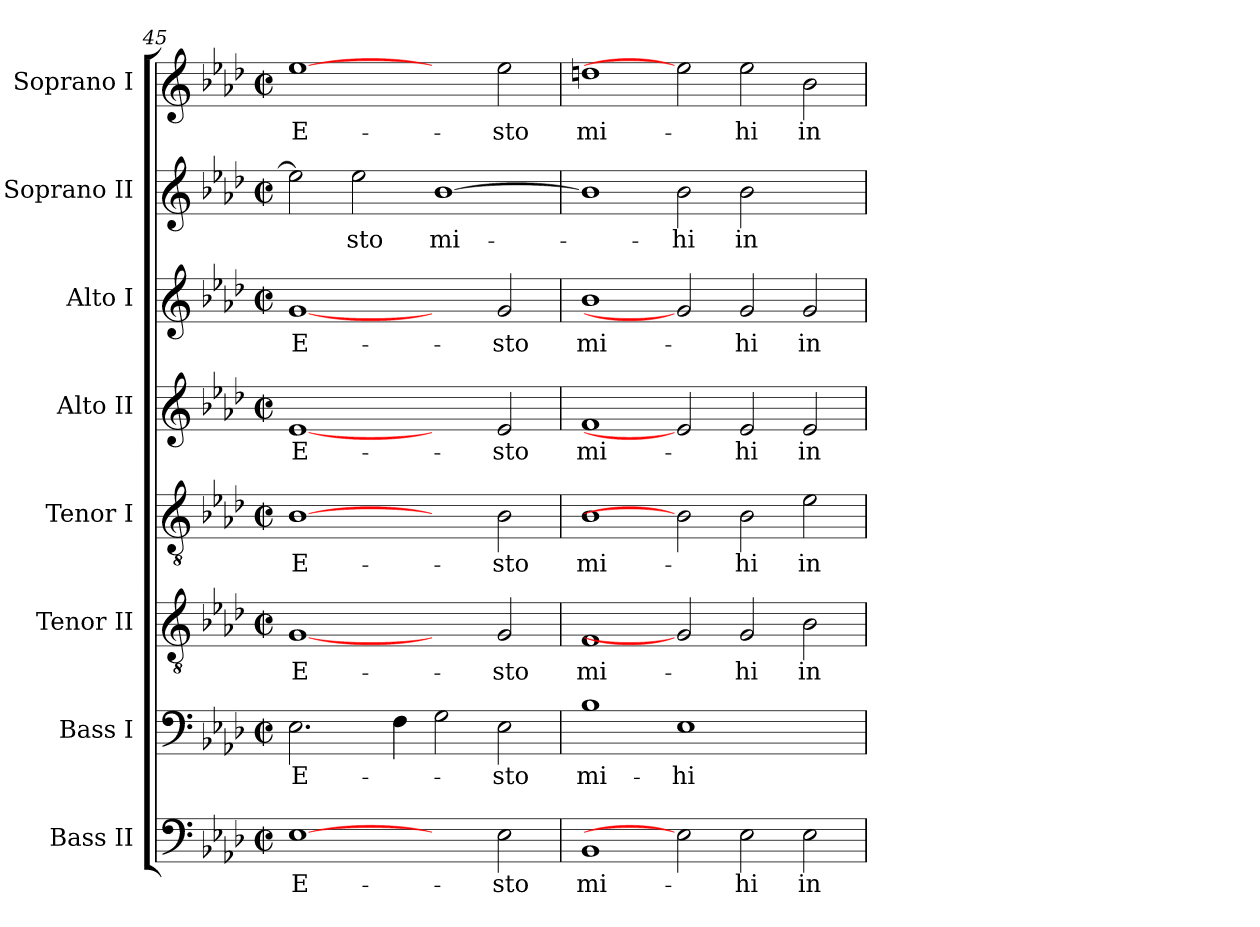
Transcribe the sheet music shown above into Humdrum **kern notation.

**kern	**text	**kern	**text	**kern	**text	**kern	**text	**kern	**text	**kern	**text	**kern	**text	**kern	**text
*part8	*part8	*part7	*part7	*part6	*part6	*part5	*part5	*part4	*part4	*part3	*part3	*part2	*part2	*part1	*part1
*staff8	*staff8	*staff7	*staff7	*staff6	*staff6	*staff5	*staff5	*staff4	*staff4	*staff3	*staff3	*staff2	*staff2	*staff1	*staff1
*I"Bass II	*	*I"Bass I	*	*I"Tenor II	*	*I"Tenor I	*	*I"Alto II	*	*I"Alto I	*	*I"Soprano II	*	*I"Soprano I	*
*I'B.	*	*	*	*	*	*I'T.	*	*	*	*I'A.	*	*	*	*	*
!!LO:PB:g=z
*clefF4	*	*clefF4	*	*clefGv2	*	*clefGv2	*	*clefG2	*	*clefG2	*	*clefG2	*	*clefG2	*
*	*	*	*	*ITrd7c12	*	*ITrd7c12	*	*ITrd7c12	*	*ITrd7c12	*	*	*	*	*
*k[b-e-a-d-]	*	*k[b-e-a-d-]	*	*k[b-e-a-d-]	*	*k[b-e-a-d-]	*	*k[b-e-a-d-]	*	*k[b-e-a-d-]	*	*k[b-e-a-d-]	*	*k[b-e-a-d-]	*
*A-:	*	*A-:	*	*A-:	*	*A-:	*	*A-:	*	*A-:	*	*A-:	*	*A-:	*
*M2/2	*	*M2/2	*	*M2/2	*	*M2/2	*	*M2/2	*	*M2/2	*	*M2/2	*	*M2/2	*
*met(c|)	*	*met(c|)	*	*met(c|)	*	*met(c|)	*	*met(c|)	*	*met(c|)	*	*met(c|)	*	*met(c|)	*
=45	=45	=45	=45	=45	=45	=45	=45	=45	=45	=45	=45	=45	=45	=45	=45
!	!LO:LY:b:color=#000000	!	!	!	!	!	!	!	!	!	!	!	!	!	!
!	!	!	!LO:LY:b:color=#000000	!	!	!	!	!	!	!	!	!	!	!	!
!	!	!	!	!	!LO:LY:b:color=#000000	!	!	!	!	!	!	!	!	!	!
!	!	!	!	!	!	!	!LO:LY:b:color=#000000	!	!	!	!	!	!	!	!
!	!	!	!	!	!	!	!	!	!LO:LY:b:color=#000000	!	!	!	!	!	!
!	!	!	!	!	!	!	!	!	!	!	!LO:LY:b:color=#000000	!	!	!	!
!	!	!	!	!	!	!	!	!	!	!	!	!	!	!	!LO:LY:b:color=#000000
[1E-i	E-	2.E-i\	E-	[1GGi	E-	[1BB-i	E-	[1E-i	E-	[1Gi	E-	2ee-i\]	.	[1ee-i	E-
!	!	!	!	!	!	!	!	!	!	!	!	!	!LO:LY:b:color=#000000	!	!
.	.	.	.	.	.	.	.	.	.	.	.	2ee-i\	-sto	.	.
.	.	4Fi\	.	.	.	.	.	.	.	.	.	.	.	.	.
!	!	!	!	!	!	!	!	!	!	!	!	!	!LO:LY:b:color=#000000	!	!
2ryy	.	2Gi\	.	2ryy	.	2ryy	.	2ryy	.	2ryy	.	[>1b-i	mi-	2ryy	.
!	!LO:LY:b:color=#000000	!	!	!	!	!	!	!	!	!	!	!	!	!	!
!	!	!	!LO:LY:b:color=#000000	!	!	!	!	!	!	!	!	!	!	!	!
!	!	!	!	!	!LO:LY:b:color=#000000	!	!	!	!	!	!	!	!	!	!
!	!	!	!	!	!	!	!LO:LY:b:color=#000000	!	!	!	!	!	!	!	!
!	!	!	!	!	!	!	!	!	!LO:LY:b:color=#000000	!	!	!	!	!	!
!	!	!	!	!	!	!	!	!	!	!	!LO:LY:b:color=#000000	!	!	!	!
!	!	!	!	!	!	!	!	!	!	!	!	!	!	!	!LO:LY:b:color=#000000
2E-i\	-sto	2E-i\	-sto	2GGi/	-sto	2BB-i\	-sto	2E-i/	-sto	2Gi/	-sto	.	.	2ee-i\	-sto
=46	=46	=46	=46	=46	=46	=46	=46	=46	=46	=46	=46	=46	=46	=46	=46
!	!LO:LY:b:color=#000000	!	!	!	!	!	!	!	!	!	!	!	!	!	!
!	!	!	!LO:LY:b:color=#000000	!	!	!	!	!	!	!	!	!	!	!	!
!	!	!	!	!	!LO:LY:b:color=#000000	!	!	!	!	!	!	!	!	!	!
!	!	!	!	!	!	!	!LO:LY:b:color=#000000	!	!	!	!	!	!	!	!
!	!	!	!	!	!	!	!	!	!LO:LY:b:color=#000000	!	!	!	!	!	!
!	!	!	!	!	!	!	!	!	!	!	!LO:LY:b:color=#000000	!	!	!	!
!	!	!	!	!	!	!	!	!	!	!	!	!	!	!	!LO:LY:b:color=#000000
1BB-i	mi-	1B-i	mi-	1FFi	mi-	1BB-i	mi-	1Fi	mi-	1B-i	mi-	1b-i]	.	1ddni	mi-
!	!	!	!LO:LY:b:color=#000000	!	!	!	!	!	!	!	!	!	!	!	!
!	!	!	!	!	!	!	!	!	!	!	!	!	!LO:LY:b:color=#000000	!	!
2E-i]	.	1E-i	-hi	2GGi]	.	2BB-i]	.	2E-i]	.	2Gi]	.	2b-i\	-hi	2ee-i]	.
!	!LO:LY:b:color=#000000	!	!	!	!	!	!	!	!	!	!	!	!	!	!
!	!	!	!	!	!LO:LY:b:color=#000000	!	!	!	!	!	!	!	!	!	!
!	!	!	!	!	!	!	!LO:LY:b:color=#000000	!	!	!	!	!	!	!	!
!	!	!	!	!	!	!	!	!	!LO:LY:b:color=#000000	!	!	!	!	!	!
!	!	!	!	!	!	!	!	!	!	!	!LO:LY:b:color=#000000	!	!	!	!
!	!	!	!	!	!	!	!	!	!	!	!	!	!LO:LY:b:color=#000000	!	!
!	!	!	!	!	!	!	!	!	!	!	!	!	!	!	!LO:LY:b:color=#000000
2E-i\	-hi	.	.	2GGi/	-hi	2BB-i\	-hi	2E-i/	-hi	2Gi/	-hi	2b-i\	in	2ee-i\	-hi
!	!LO:LY:b:color=#000000	!	!	!	!	!	!	!	!	!	!	!	!	!	!
!	!	!	!	!	!LO:LY:b:color=#000000	!	!	!	!	!	!	!	!	!	!
!	!	!	!	!	!	!	!LO:LY:b:color=#000000	!	!	!	!	!	!	!	!
!	!	!	!	!	!	!	!	!	!LO:LY:b:color=#000000	!	!	!	!	!	!
!	!	!	!	!	!	!	!	!	!	!	!LO:LY:b:color=#000000	!	!	!	!
!	!	!	!	!	!	!	!	!	!	!	!	!	!	!	!LO:LY:b:color=#000000
2E-i\	in	2ryy	.	2BB-i\	in	2E-i\	in	2E-i/	in	2Gi/	in	2ryy	.	2b-i\	in
=	=	=	=	=	=	=	=	=	=	=	=	=	=	=	=
*-	*-	*-	*-	*-	*-	*-	*-	*-	*-	*-	*-	*-	*-	*-	*-
